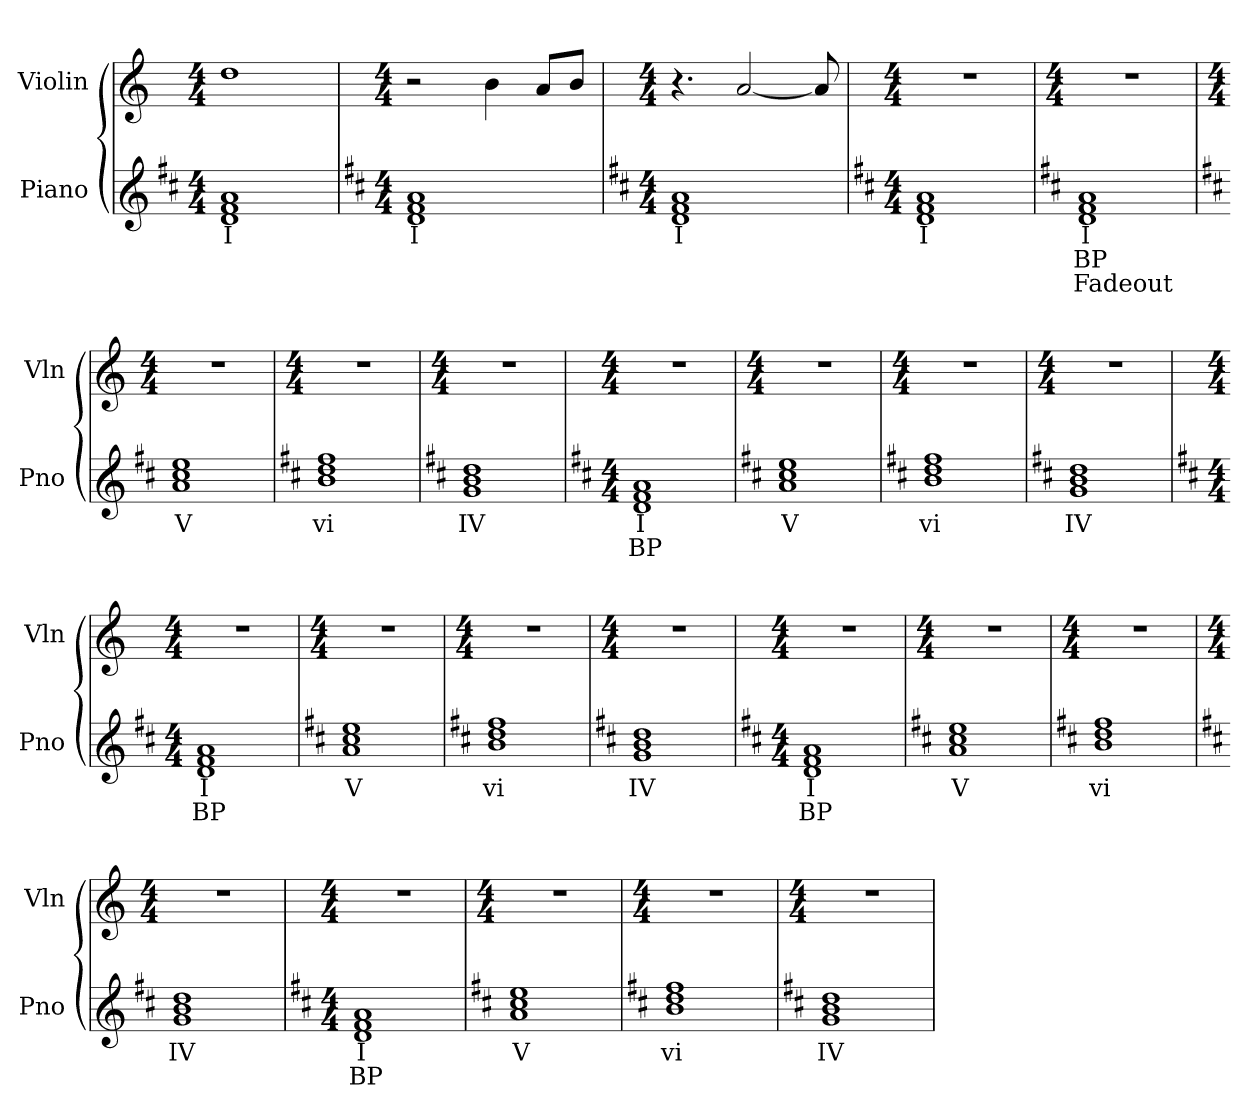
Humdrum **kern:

**kern	**text	**text	**text	**kern
*part2	*part2	*part2	*part2	*part1
*staff2	*staff2	*staff2	*staff2	*staff1
*I"Piano	*	*	*	*I"Violin
*I'Pno	*	*	*	*I'Vln
*k[f#c#]	*	*	*	*
*D:	*	*	*	*
*M4/4	*	*	*	*M4/4
=	=	=	=	=
1d 1f# 1a	I	.	.	1dd
=	=	=	=	=
*k[f#c#]	*	*	*	*
*D:	*	*	*	*
*M4/4	*	*	*	*M4/4
1d 1f# 1a	I	.	.	2r
.	.	.	.	4b
.	.	.	.	8aL
.	.	.	.	8bJ
=	=	=	=	=
*k[f#c#]	*	*	*	*
*D:	*	*	*	*
*M4/4	*	*	*	*M4/4
1d 1f# 1a	I	.	.	4.r
.	.	.	.	[2a
.	.	.	.	8a]
=	=	=	=	=
*k[f#c#]	*	*	*	*
*D:	*	*	*	*
*M4/4	*	*	*	*M4/4
1d 1f# 1a	I	.	.	1r
=	=	=	=	=
*k[f#c#]	*	*	*	*
*D:	*	*	*	*
*	*	*	*	*M4/4
1d 1f# 1a	I	BP	Fadeout	1r
=	=	=	=	=
*k[f#c#]	*	*	*	*
*D:	*	*	*	*
*	*	*	*	*M4/4
1a 1cc# 1ee	V	.	.	1r
=	=	=	=	=
*k[f#c#]	*	*	*	*
*D:	*	*	*	*
*	*	*	*	*M4/4
1b 1dd 1ff#	vi	.	.	1r
=	=	=	=	=
*k[f#c#]	*	*	*	*
*D:	*	*	*	*
*	*	*	*	*M4/4
1g 1b 1dd	IV	.	.	1r
=	=	=	=	=
*k[f#c#]	*	*	*	*
*D:	*	*	*	*
*M4/4	*	*	*	*M4/4
1d 1f# 1a	I	BP	.	1r
=	=	=	=	=
*k[f#c#]	*	*	*	*
*D:	*	*	*	*
*	*	*	*	*M4/4
1a 1cc# 1ee	V	.	.	1r
=	=	=	=	=
*k[f#c#]	*	*	*	*
*D:	*	*	*	*
*	*	*	*	*M4/4
1b 1dd 1ff#	vi	.	.	1r
=	=	=	=	=
*k[f#c#]	*	*	*	*
*D:	*	*	*	*
*	*	*	*	*M4/4
1g 1b 1dd	IV	.	.	1r
=	=	=	=	=
*k[f#c#]	*	*	*	*
*D:	*	*	*	*
*M4/4	*	*	*	*M4/4
1d 1f# 1a	I	BP	.	1r
=	=	=	=	=
*k[f#c#]	*	*	*	*
*D:	*	*	*	*
*	*	*	*	*M4/4
1a 1cc# 1ee	V	.	.	1r
=	=	=	=	=
*k[f#c#]	*	*	*	*
*D:	*	*	*	*
*	*	*	*	*M4/4
1b 1dd 1ff#	vi	.	.	1r
=	=	=	=	=
*k[f#c#]	*	*	*	*
*D:	*	*	*	*
*	*	*	*	*M4/4
1g 1b 1dd	IV	.	.	1r
=	=	=	=	=
*k[f#c#]	*	*	*	*
*D:	*	*	*	*
*M4/4	*	*	*	*M4/4
1d 1f# 1a	I	BP	.	1r
=	=	=	=	=
*k[f#c#]	*	*	*	*
*D:	*	*	*	*
*	*	*	*	*M4/4
1a 1cc# 1ee	V	.	.	1r
=	=	=	=	=
*k[f#c#]	*	*	*	*
*D:	*	*	*	*
*	*	*	*	*M4/4
1b 1dd 1ff#	vi	.	.	1r
=	=	=	=	=
*k[f#c#]	*	*	*	*
*D:	*	*	*	*
*	*	*	*	*M4/4
1g 1b 1dd	IV	.	.	1r
=	=	=	=	=
*k[f#c#]	*	*	*	*
*D:	*	*	*	*
*M4/4	*	*	*	*M4/4
1d 1f# 1a	I	BP	.	1r
=	=	=	=	=
*k[f#c#]	*	*	*	*
*D:	*	*	*	*
*	*	*	*	*M4/4
1a 1cc# 1ee	V	.	.	1r
=	=	=	=	=
*k[f#c#]	*	*	*	*
*D:	*	*	*	*
*	*	*	*	*M4/4
1b 1dd 1ff#	vi	.	.	1r
=	=	=	=	=
*k[f#c#]	*	*	*	*
*D:	*	*	*	*
*	*	*	*	*M4/4
1g 1b 1dd	IV	.	.	1r
=	=	=	=	=
*-	*-	*-	*-	*-
